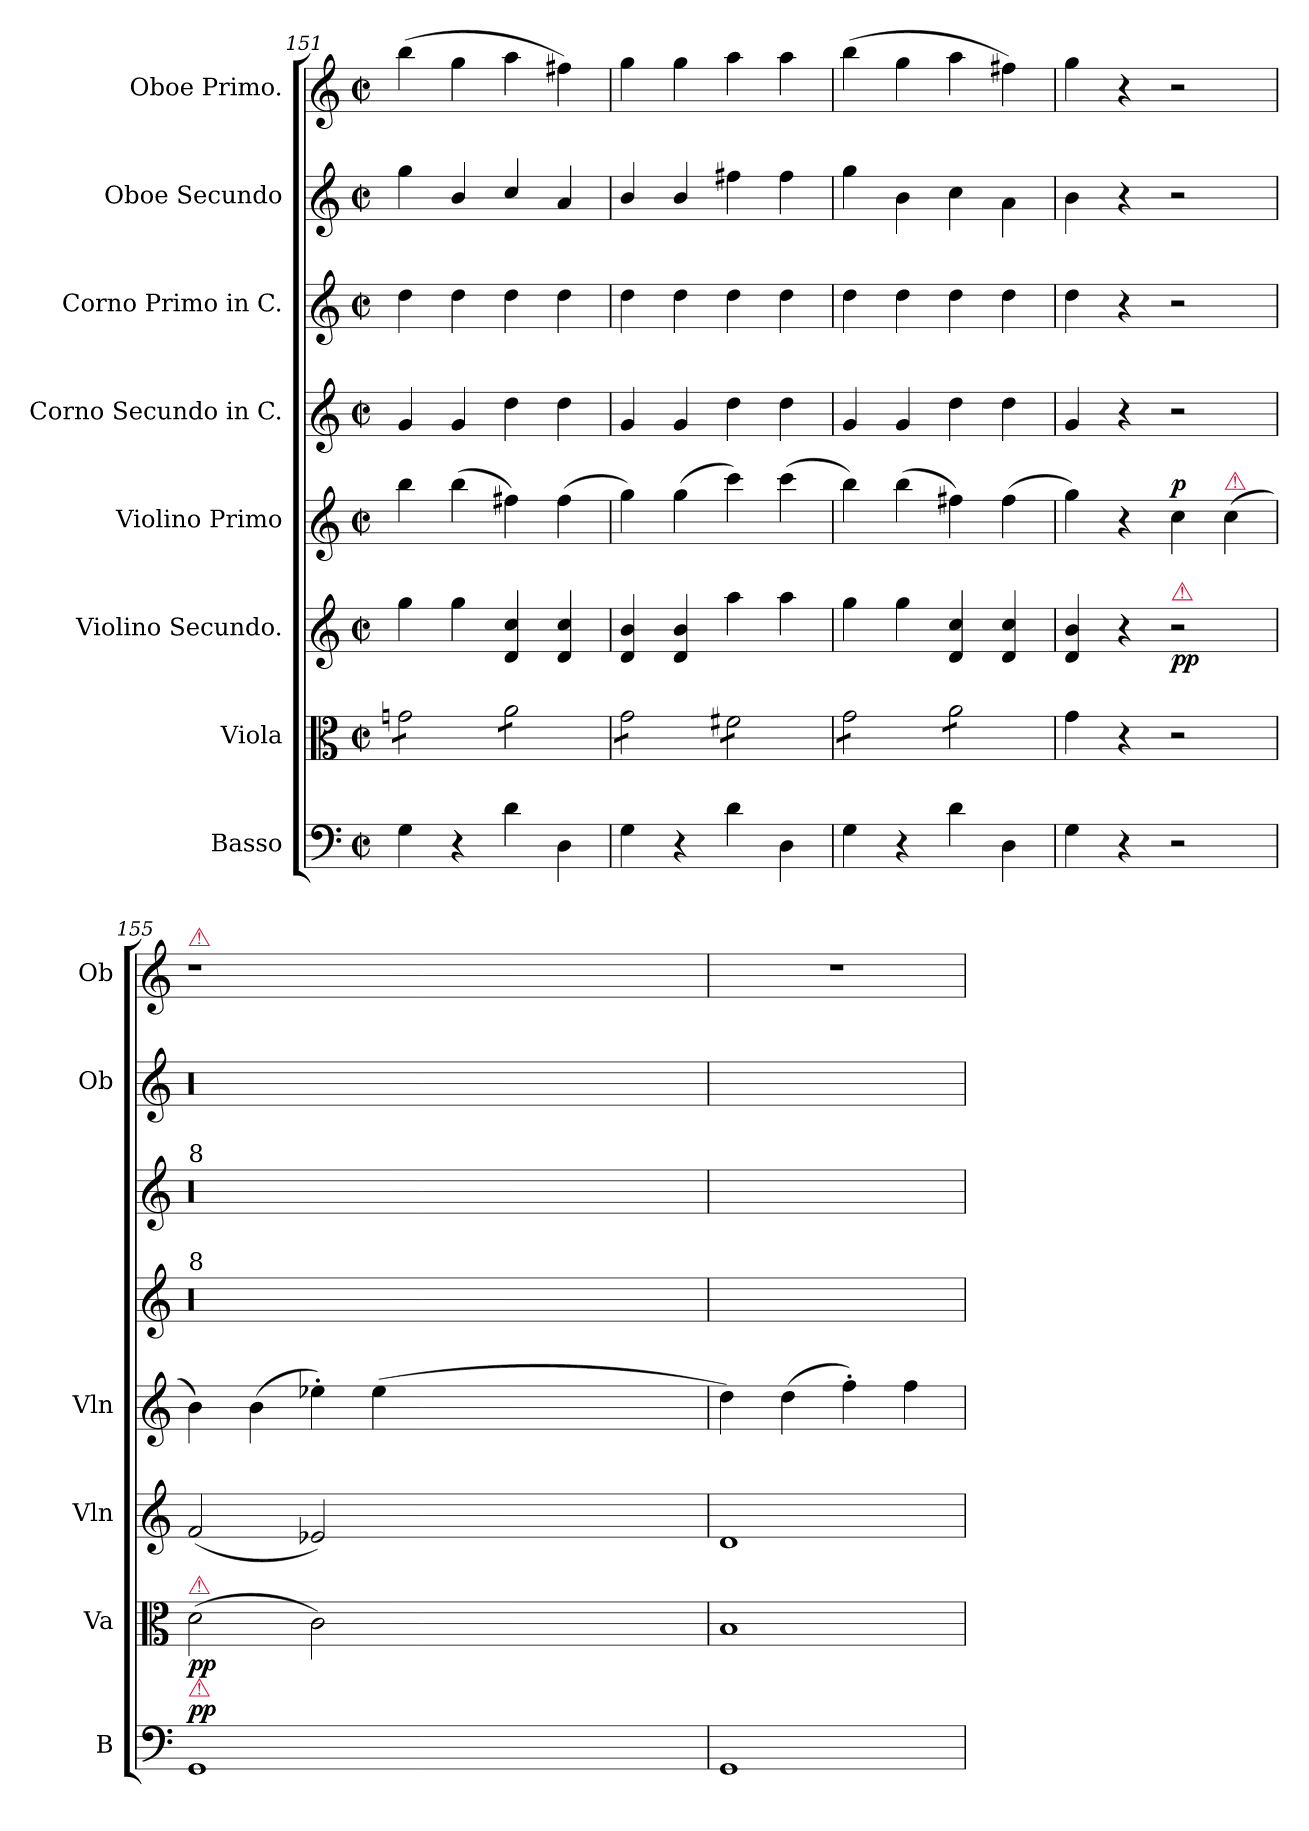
**kern	**dynam	**kern	**dynam	**kern	**dynam	**kern	**dynam	**kern	**kern	**kern	**kern
*part8	*part8	*part7	*part7	*part6	*part6	*part5	*part5	*part4	*part3	*part2	*part1
*staff8	*staff8	*staff7	*staff7	*staff6	*staff6	*staff5	*staff5	*staff4	*staff3	*staff2	*staff1
*I"Basso	*	*I"Viola	*	*I"Violino Secundo.	*	*I"Violino Primo	*	*I"Corno Secundo in C.	*I"Corno Primo in C.	*I"Oboe Secundo	*I"Oboe Primo.
*I'B	*	*I'Va	*	*I'Vln	*	*I'Vln	*	*	*	*I'Ob	*I'Ob
*clefF4	*	*clefC3	*	*clefG2	*	*clefG2	*	*clefG2	*clefG2	*clefG2	*clefG2
*k[]	*	*k[]	*	*k[]	*	*k[]	*	*k[]	*k[]	*k[]	*k[]
*C:	*	*C:	*	*C:	*	*C:	*	*C:	*C:	*C:	*C:
*M2/2	*	*M2/2	*	*M2/2	*	*M2/2	*	*M2/2	*M2/2	*M2/2	*M2/2
*met(c|)	*	*met(c|)	*	*met(c|)	*	*met(c|)	*	*met(c|)	*met(c|)	*met(c|)	*met(c|)
=151	=151	=151	=151	=151	=151	=151	=151	=151	=151	=151	=151
*	*	*tremolo	*	*	*	*	*	*	*	*	*
4G\	.	8gn\L	.	4gg\	.	4bb\	.	4g/	4dd\	4gg\	(4bb\
.	.	8gn\	.	.	.	.	.	.	.	.	.
4r	.	8gn\	.	4gg\	.	(4bb\	.	4g/	4dd\	4b/	4gg\
.	.	8gn\J	.	.	.	.	.	.	.	.	.
4d\	.	8a\L	.	4d/ 4cc/	.	4ff#X\)	.	4dd\	4dd\	4cc/	4aa\
.	.	8a\	.	.	.	.	.	.	.	.	.
4D\	.	8a\	.	4d/ 4cc/	.	(4ff#\	.	4dd\	4dd\	4a/	4ff#X\)
.	.	8a\J	.	.	.	.	.	.	.	.	.
=152	=152	=152	=152	=152	=152	=152	=152	=152	=152	=152	=152
4G\	.	8g\L	.	4d/ 4b/	.	4gg\)	.	4g/	4dd\	4b/	4gg\
.	.	8g\	.	.	.	.	.	.	.	.	.
4r	.	8g\	.	4d/ 4b/	.	(4gg\	.	4g/	4dd\	4b/	4gg\
.	.	8g\J	.	.	.	.	.	.	.	.	.
4d\	.	8f#X\L	.	4aa\	.	4ccc\)	.	4dd\	4dd\	4ff#X\	4aa\
.	.	8f#X\	.	.	.	.	.	.	.	.	.
4D\	.	8f#X\	.	4aa\	.	(4ccc\	.	4dd\	4dd\	4ff#\	4aa\
.	.	8f#X\J	.	.	.	.	.	.	.	.	.
=153	=153	=153	=153	=153	=153	=153	=153	=153	=153	=153	=153
4G\	.	8g\L	.	4gg\	.	4bb\)	.	4g/	4dd\	4gg\	(4bb\
.	.	8g\	.	.	.	.	.	.	.	.	.
4r	.	8g\	.	4gg\	.	(4bb\	.	4g/	4dd\	4b\	4gg\
.	.	8g\J	.	.	.	.	.	.	.	.	.
4d\	.	8a\L	.	4d/ 4cc/	.	4ff#X\)	.	4dd\	4dd\	4cc\	4aa\
.	.	8a\	.	.	.	.	.	.	.	.	.
4D\	.	8a\	.	4d/ 4cc/	.	(4ff#\	.	4dd\	4dd\	4a\	4ff#X\)
.	.	8a\J	.	.	.	.	.	.	.	.	.
*	*	*Xtremolo	*	*	*	*	*	*	*	*	*
=154	=154	=154	=154	=154	=154	=154	=154	=154	=154	=154	=154
4G\	.	4g\	.	4d/ 4b/	.	4gg\)	.	4g/	4dd\	4b\	4gg\
4r	.	4r	.	4r	.	4r	.	4r	4r	4r	4r
!	!	!	!	!LO:TX:a:color=crimson:t=⚠	!	!	!	!	!	!	!
!	!	!	!	!	!	!	!LO:DY:a	!	!	!	!
2r	.	2r	.	2r	pp	4cc\	p	2r	2r	2r	2r
!	!	!	!	!	!	!LO:TX:a:color=crimson:t=⚠	!	!	!	!	!
.	.	.	.	.	.	(4cc\	.	.	.	.	.
=155	=155	=155	=155	=155	=155	=155	=155	=155	=155	=155	=155
!	!	!	!	!	!	!	!	!	!	!	!LO:TX:a:color=crimson:t=⚠
!	!	!	!	!	!	!	!	!	!LO:TX:a:t=8	!	!
!	!	!	!	!	!	!	!	!LO:TX:a:t=8	!	!	!
!	!	!LO:TX:a:color=crimson:t=⚠	!	!	!	!	!	!	!	!	!
!LO:TX:a:color=crimson:t=⚠	!	!	!	!	!	!	!	!	!	!	!
!	!LO:DY:a	!	!	!	!	!	!	!	!	!	!
1GG	pp	(2d\	pp	(2f/	.	4b\)	.	00r	00r	00r	1r
.	.	.	.	.	.	(4b\	.	.	.	.	.
.	.	2c\)	.	2e-X/)	.	4ee-X'\)	.	.	.	.	.
.	.	.	.	.	.	(4ee-\	.	.	.	.	.
0.ryy	.	0.ryy	.	0.ryy	.	0.ryy	.	.	.	.	0.ryy
=156	=156	=156	=156	=156	=156	=156	=156	=156	=156	=156	=156
1GG	.	1B	.	1d	.	4dd\)	.	1ryy	1ryy	1ryy	1r
.	.	.	.	.	.	(4dd\	.	.	.	.	.
.	.	.	.	.	.	4ff'\)	.	.	.	.	.
.	.	.	.	.	.	4ff\	.	.	.	.	.
=	=	=	=	=	=	=	=	=	=	=	=
*-	*-	*-	*-	*-	*-	*-	*-	*-	*-	*-	*-
